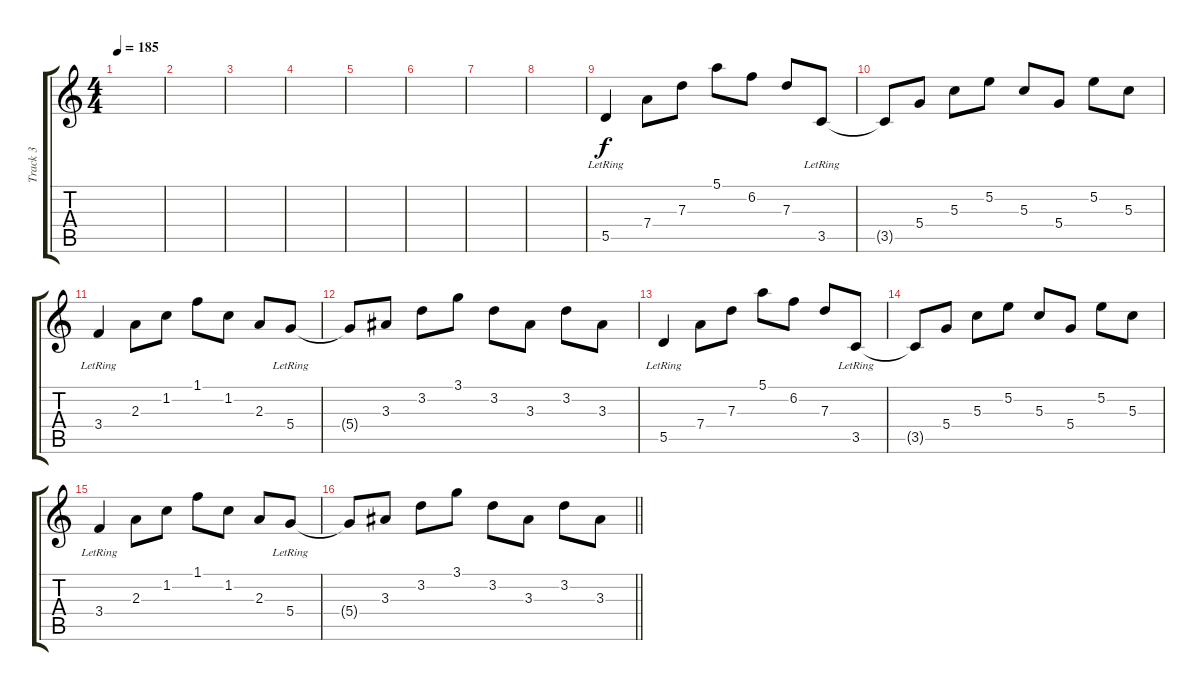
\track ("Track 3" "Track 3") {instrument electricguitarclean}
\staff {score tabs}
\tuning (E4 B3 G3 D3 A2 E2) {hide}
\ts (4 4)
\tempo 185
\clef g2
\ks c
|
|
|
|
|
|
|
|
5.5{lr}.4 7.4.8 7.3.8 5.1.8 6.2.8 7.3.8 3.5{lr}.8 |
3.5{t}.8 5.4.8 5.3.8 5.2.8 5.3.8 5.4.8 5.2.8 5.3.8 |
3.4{lr}.4 2.3.8 1.2.8 1.1.8 1.2.8 2.3.8 5.4{lr}.8 |
5.4{t}.8 3.3.8 3.2.8 3.1.8 3.2.8 3.3.8 3.2.8 3.3.8 |
5.5{lr}.4 7.4.8 7.3.8 5.1.8 6.2.8 7.3.8 3.5{lr}.8 |
3.5{t}.8 5.4.8 5.3.8 5.2.8 5.3.8 5.4.8 5.2.8 5.3.8 |
3.4{lr}.4 2.3.8 1.2.8 1.1.8 1.2.8 2.3.8 5.4{lr}.8 |
\barLineRight lightlight
5.4{t}.8 3.3.8 3.2.8 3.1.8 3.2.8 3.3.8 3.2.8 3.3.8
